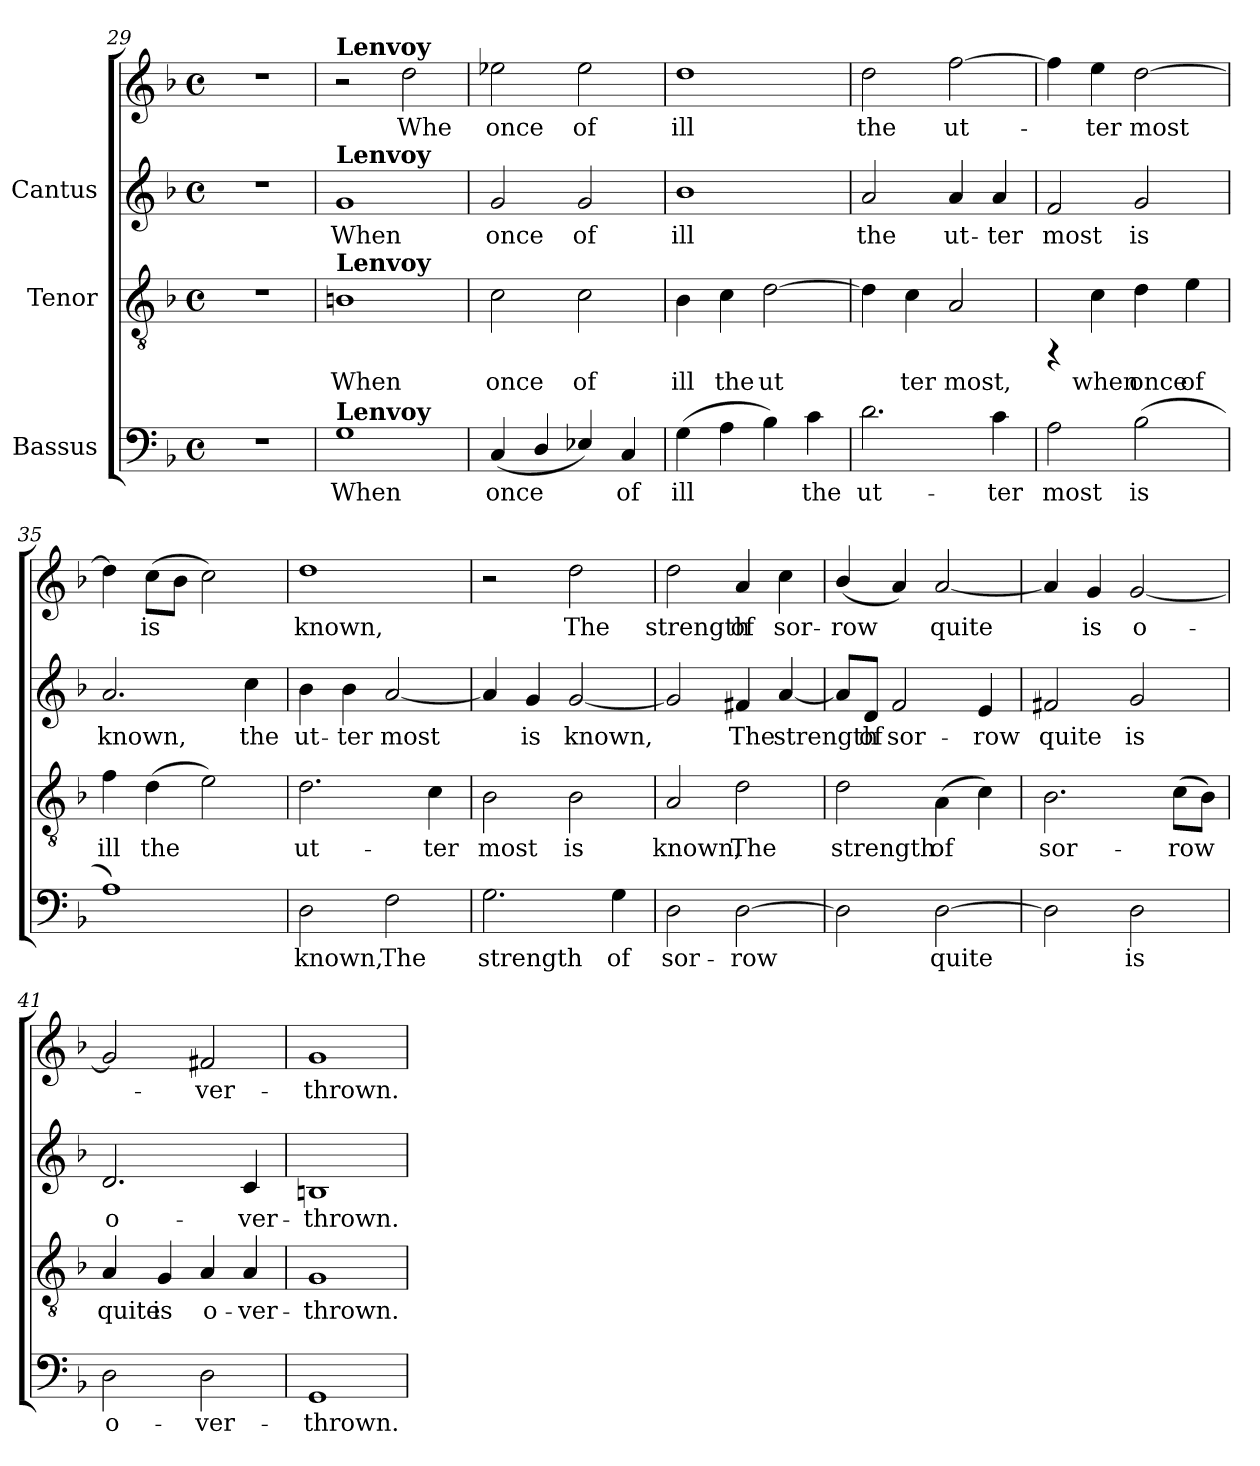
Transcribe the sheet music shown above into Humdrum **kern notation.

**kern	**text	**kern	**text	**kern	**text	**kern	**text
*part3	*part3	*part2	*part2	*part1	*part1	*part1	*part1
*staff4	*staff4	*staff3	*staff3	*staff2	*staff2	*staff1	*staff1
*I"Bassus	*	*I"Tenor	*	*I"Cantus	*	*	*
*clefF4	*	*clefGv2	*	*clefG2	*	*clefG2	*
*k[b-]	*	*k[b-]	*	*k[b-]	*	*k[b-]	*
*F:	*	*F:	*	*F:	*	*F:	*
*M4/4	*	*M4/4	*	*M4/4	*	*M4/4	*
*met(c)	*	*met(c)	*	*met(c)	*	*met(c)	*
=29!|:	=29!|:	=29!|:	=29!|:	=29!|:	=29!|:	=29!|:	=29!|:
1r	.	1r	.	1r	.	1r	.
=30	=30	=30	=30	=30	=30	=30	=30
!	!	!	!	!	!	!LO:TX:a:B:t=Lenvoy	!
!	!	!	!	!LO:TX:a:B:t=Lenvoy	!	!	!
!	!	!LO:TX:a:B:t=Lenvoy	!	!	!	!	!
!LO:TX:a:B:t=Lenvoy	!	!	!	!	!	!	!
!	!LO:LY:b:cj	!	!LO:LY:b:cj	!	!LO:LY:b:cj	!	!
1G	When	1Bn	When	1g	When	2r	.
!	!	!	!	!	!	!	!LO:LY:b:cj
.	.	.	.	.	.	2dd\	Whe
=31	=31	=31	=31	=31	=31	=31	=31
!	!LO:LY:b:cj	!	!LO:LY:b:cj	!	!LO:LY:b:cj	!	!LO:LY:b:cj
(<4C/	once	2c\	once	2g/	once	2ee-X\	once
!	!LO:LY:b:cj	!	!	!	!	!	!
4D/	.	.	.	.	.	.	.
!	!LO:LY:b:cj	!	!LO:LY:b:cj	!	!LO:LY:b:cj	!	!LO:LY:b:cj
4E-X/)	.	2c\	of	2g/	of	2ee-\	of
!	!LO:LY:b:cj	!	!	!	!	!	!
4C/	of	.	.	.	.	.	.
=32	=32	=32	=32	=32	=32	=32	=32
!	!LO:LY:b:cj	!	!LO:LY:b:cj	!	!LO:LY:b:cj	!	!LO:LY:b:cj
(>4G\	ill	4B-\	ill	1b-	ill	1dd	ill
!	!LO:LY:b:cj	!	!LO:LY:b:cj	!	!	!	!
4A\	.	4c\	the	.	.	.	.
!	!LO:LY:b:cj	!	!LO:LY:b:cj	!	!	!	!
4B-\)	.	[>2d\	ut-	.	.	.	.
!	!LO:LY:b:cj	!	!	!	!	!	!
4c\	the	.	.	.	.	.	.
=33	=33	=33	=33	=33	=33	=33	=33
!	!LO:LY:b:cj	!	!LO:LY:b:cj	!	!LO:LY:b:cj	!	!LO:LY:b:cj
2.d\	ut-	4d\]	-	2a/	-the	2dd\	the
!	!	!	!LO:LY:b:cj	!	!	!	!
.	.	4c\	ter	.	.	.	.
!	!	!	!LO:LY:b:cj	!	!LO:LY:b:cj	!	!LO:LY:b:cj
.	.	2A/	most,	4a/	ut-	[>2ff\	ut-
!	!LO:LY:b:cj	!	!	!	!LO:LY:b:cj	!	!
4c\	-ter	.	.	4a/	-ter	.	.
!!LO:PB:g=z
=34	=34	=34	=34	=34	=34	=34	=34
!	!LO:LY:b:cj	!	!	!	!LO:LY:b:cj	!	!LO:LY:b:cj
2A\	most	4rFF	.	2f/	most	4ff\]	.
!	!	!	!LO:LY:b:cj	!	!	!	!LO:LY:b:cj
.	.	4c\	when	.	.	4ee\	ter
!	!LO:LY:b:cj	!	!LO:LY:b:cj	!	!LO:LY:b:cj	!	!LO:LY:b:cj
(>2B-\	is	4d\	once	2g/	is	[>2dd\	most
!	!	!	!LO:LY:b:cj	!	!	!	!
.	.	4e\	of	.	.	.	.
=35	=35	=35	=35	=35	=35	=35	=35
!	!	!	!LO:LY:b:cj	!	!LO:LY:b:cj	!	!LO:LY:b:cj
1A)	.	4f\	ill	2.a/	known,	4dd\]	.
!	!	!	!LO:LY:b:cj	!	!	!	!LO:LY:b:cj
.	.	(>4d\	the	.	.	(>8cc\L	is
!	!	!	!	!	!	!	!LO:LY:b:cj
.	.	.	.	.	.	8b-\J	.
!	!	!	!LO:LY:b:cj	!	!	!	!LO:LY:b:cj
.	.	2e\)	.	.	.	2cc\)	.
!	!	!	!	!	!LO:LY:b:cj	!	!
.	.	.	.	4cc\	the	.	.
=36	=36	=36	=36	=36	=36	=36	=36
!	!LO:LY:b:cj	!	!LO:LY:b:cj	!	!LO:LY:b:cj	!	!LO:LY:b:cj
2D\	known,	2.d\	ut-	4b-\	ut-	1dd	known,
!	!	!	!	!	!LO:LY:b:cj	!	!
.	.	.	.	4b-\	-ter	.	.
!	!LO:LY:b:cj	!	!	!	!LO:LY:b:cj	!	!
2F\	The	.	.	[<2a/	most	.	.
!	!	!	!LO:LY:b:cj	!	!	!	!
.	.	4c\	-ter	.	.	.	.
=37	=37	=37	=37	=37	=37	=37	=37
!	!LO:LY:b:cj	!	!LO:LY:b:cj	!	!LO:LY:b:cj	!	!
2.G\	strength	2B-\	most	4a/]	.	2r	.
!	!	!	!	!	!LO:LY:b:cj	!	!
.	.	.	.	4g/	is	.	.
!	!	!	!LO:LY:b:cj	!	!LO:LY:b:cj	!	!LO:LY:b:cj
.	.	2B-\	is	[<2g/	known,	2dd\	The
!	!LO:LY:b:cj	!	!	!	!	!	!
4G\	of	.	.	.	.	.	.
=38	=38	=38	=38	=38	=38	=38	=38
!	!LO:LY:b:cj	!	!LO:LY:b:cj	!	!LO:LY:b:cj	!	!LO:LY:b:cj
2D\	sor-	2A/	known,	2g/]	-	2dd\	strength
!	!LO:LY:b:cj	!	!LO:LY:b:cj	!	!LO:LY:b:cj	!	!LO:LY:b:cj
[>2D\	-row	2d\	The	4f#X/	The	4a/	of
!	!	!	!	!	!LO:LY:b:cj	!	!LO:LY:b:cj
.	.	.	.	[<4a/	strength	4cc\	sor-
!!LO:LB:g=z
=39	=39	=39	=39	=39	=39	=39	=39
!	!LO:LY:b:cj	!	!LO:LY:b:cj	!	!LO:LY:b:cj	!	!LO:LY:b:cj
2D\]	.	2d\	strength	8a/L]	.	(<4b-/	row
!	!	!	!	!	!LO:LY:b:cj	!	!
.	.	.	.	8d/J	of	.	.
!	!	!	!	!	!LO:LY:b:cj	!	!LO:LY:b:cj
.	.	.	.	2f/	sor-	4a/)	.
!	!LO:LY:b:cj	!	!LO:LY:b:cj	!	!	!	!LO:LY:b:cj
[>2D\	quite	(>4A\	of	.	.	[<2a/	quite
!	!	!	!LO:LY:b:cj	!	!LO:LY:b:cj	!	!
.	.	4c\)	.	4e/	-row	.	.
=40	=40	=40	=40	=40	=40	=40	=40
!	!LO:LY:b:cj	!	!LO:LY:b:cj	!	!LO:LY:b:cj	!	!LO:LY:b:cj
2D\]	.	2.B-\	sor-	2f#X/	-quite	4a/]	.
!	!	!	!	!	!	!	!LO:LY:b:cj
.	.	.	.	.	.	4g/	is
!	!LO:LY:b:cj	!	!	!	!LO:LY:b:cj	!	!LO:LY:b:cj
2D\	is	.	.	2g/	is	[<2g/	o-
!	!	!	!LO:LY:b:cj	!	!	!	!
.	.	(>8c\L	-row	.	.	.	.
!	!	!	!LO:LY:b:cj	!	!	!	!
.	.	8B-\J)	.	.	.	.	.
=41	=41	=41	=41	=41	=41	=41	=41
!	!LO:LY:b:cj	!	!LO:LY:b:cj	!	!LO:LY:b:cj	!	!LO:LY:b:cj
2D\	o-	4A/	quite	2.d/	-o-	2g/]	.
!	!	!	!LO:LY:b:cj	!	!	!	!
.	.	4G/	is	.	.	.	.
!	!LO:LY:b:cj	!	!LO:LY:b:cj	!	!	!	!LO:LY:b:cj
2D\	-ver-	4A/	o-	.	.	2f#X/	ver-
!	!	!	!LO:LY:b:cj	!	!LO:LY:b:cj	!	!
.	.	4A/	-ver-	4c/	-ver-	.	.
=42	=42	=42	=42	=42	=42	=42	=42
!	!LO:LY:b:cj	!	!LO:LY:b:cj	!	!LO:LY:b:cj	!	!LO:LY:b:cj
1GG	-thrown.	1G	-thrown.	1Bn	thrown.	1g	-thrown.
=	=	=	=	=	=	=	=
*-	*-	*-	*-	*-	*-	*-	*-
